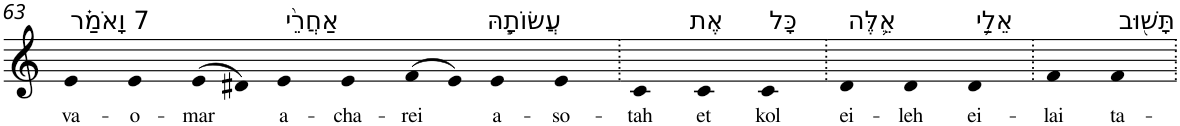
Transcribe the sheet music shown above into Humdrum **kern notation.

**kern	**text
*part1	*part1
*staff1	*staff1
*I"Piano	*
*I'Pno	*
!!LO:PB:g=z
*clefG2	*
*k[]	*
=63	=63
!LO:TX:a:t=7 וָאֹמַ֗ר	!
!	!LO:LY:b
4e	va-
!	!LO:LY:b
4e	-o-
!	!LO:LY:b
(>8e	-mar
8d#X)	.
!LO:TX:a:t=אַחֲרֵ֨י	!
!	!LO:LY:b
4e	a-
!	!LO:LY:b
4e	-cha-
!	!LO:LY:b
(>8f	-rei
8e)	.
!LO:TX:a:t=עֲשׂוֹתָ֧הּ	!
!	!LO:LY:b
4e	a-
!	!LO:LY:b
4e	-so-
=64.	=64.
!	!LO:LY:b
4c	-tah
!LO:TX:a:t=אֶת	!
!	!LO:LY:b
4c	et
!LO:TX:a:t=כָּל	!
!	!LO:LY:b
4c	kol
=65.	=65.
!LO:TX:a:t=אֵ֛לֶּה	!
!	!LO:LY:b
4d	ei-
!	!LO:LY:b
4d	-leh
!LO:TX:a:t=אֵלַ֥י	!
!	!LO:LY:b
4d	ei-
=66.	=66.
!	!LO:LY:b
4f	-lai
!LO:TX:a:t=תָּשׁ֖וּב	!
!	!LO:LY:b
4f	ta-
=.	=.
*-	*-
